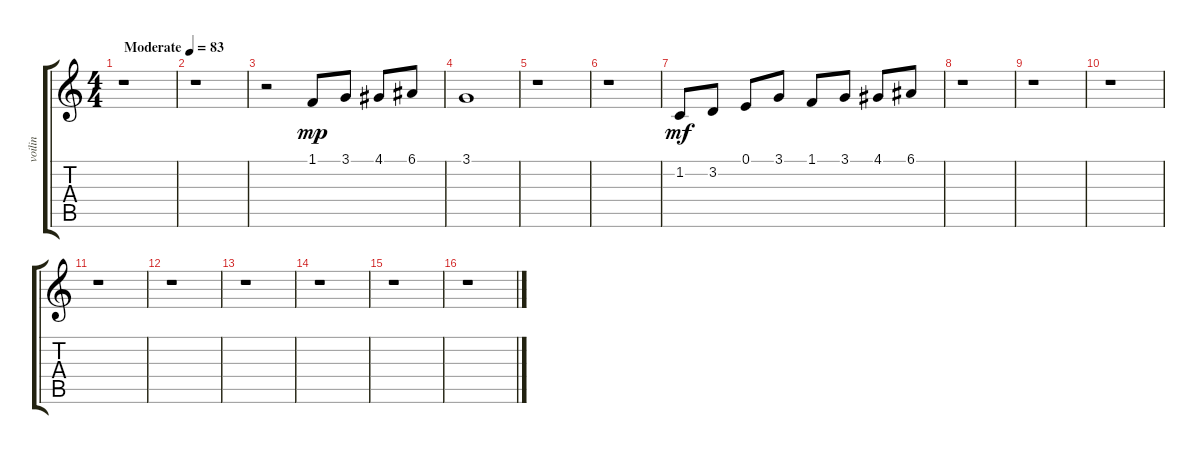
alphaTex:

\track ("voilin" "voilin") {instrument violin}
\staff {score tabs}
\tuning (E4 B3 G3 D3 A2 E2) {hide}
\ts (4 4)
\tempo (83 "Moderate")
\clef g2
\ks c
r.1{dy mp instrument violin} |
r.1 |
r.2 1.1.8 3.1.8 4.1.8 6.1.8 |
3.1.1 |
r.1 |
r.1 |
1.2.8{dy mf} 3.2.8 0.1.8 3.1.8 1.1.8 3.1.8 4.1.8 6.1.8 |
r.1 |
r.1 |
r.1 |
r.1 |
r.1 |
r.1 |
r.1 |
r.1 |
r.1
